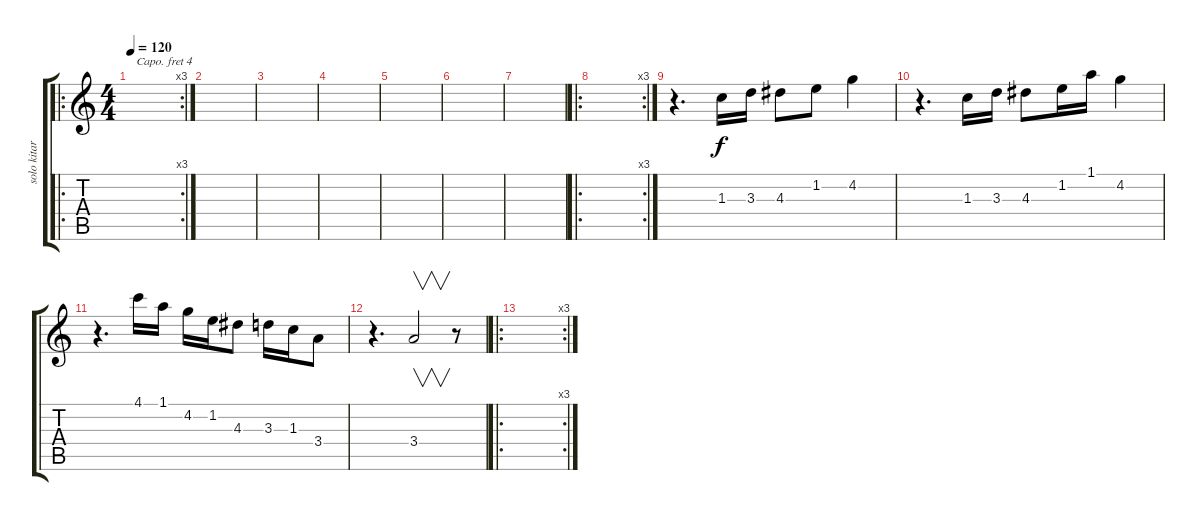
\track ("solo kitara" "solo kitar") {instrument electricguitarjazz}
\staff {score tabs}
\capo 4
\tuning (E4 B3 G3 D3 A2 E2) {hide}
\ro
\rc 3
\ts (4 4)
\tempo 120
\clef g2
\ks c
|
|
|
|
|
|
|
\ro
\rc 3
|
r.4{d} 1.3.16 3.3.16 4.3.8 1.2.8 4.2.4 |
r.4{d} 1.3.16 3.3.16 4.3.8 1.2.16 1.1.16 4.2.4 |
r.4{d} 4.1.16 1.1.16 4.2.16 1.2.16 4.3.8 3.3.16 1.3.16 3.4.8 |
r.4{d} 3.4.2{v} r.8 |
\ro
\rc 3
